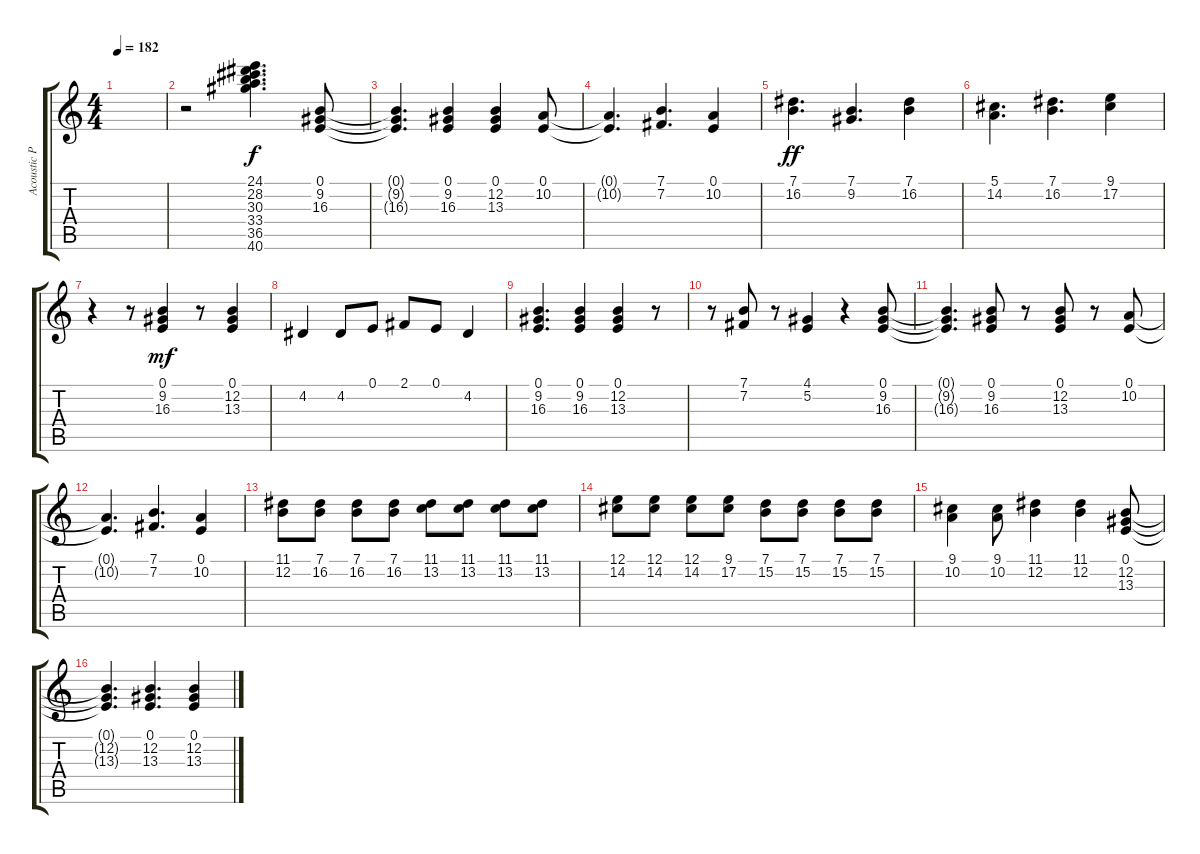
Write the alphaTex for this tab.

\track ("Acoustic Piano" "Acoustic P") {instrument acousticgrandpiano}
\staff {score tabs}
\tuning (E4 B3 G3 D3 A2 E2) {hide}
\ts (4 4)
\tempo 182
\clef g2
\ks c
|
r.2 (24.1 28.2 30.3 33.4 36.5 40.6).4{d} (0.1 9.2 16.3).8 |
(0.1{t} 9.2{t} 16.3{t}).4{d} (0.1 9.2 16.3).4 (0.1 12.2 13.3).4 (0.1 10.2).8 |
(0.1{t} 10.2{t}).4{d} (7.1 7.2).4{d} (0.1 10.2).4 |
(7.1 16.2).4{d dy ff} (7.1 9.2).4{d} (7.1 16.2).4 |
(5.1 14.2).4{d} (7.1 16.2).4{d} (9.1 17.2).4 |
r.4 r.8 (0.1 9.2 16.3).4{dy mf} r.8 (0.1 12.2 13.3).4 |
4.2.4 4.2.8 0.1.8 2.1.8 0.1.8 4.2.4 |
(0.1 9.2 16.3).4{d} (0.1 9.2 16.3).4 (0.1 12.2 13.3).4 r.8 |
r.8 (7.1 7.2).8 r.8 (4.1 5.2).4 r.4 (0.1 9.2 16.3).8 |
(0.1{t} 9.2{t} 16.3{t}).4{d} (0.1 9.2 16.3).8 r.8 (0.1 12.2 13.3).8 r.8 (0.1 10.2).8 |
(0.1{t} 10.2{t}).4{d} (7.1 7.2).4{d} (0.1 10.2).4 |
(11.1 12.2).8 (7.1 16.2).8 (7.1 16.2).8 (7.1 16.2).8 (11.1 13.2).8 (11.1 13.2).8 (11.1 13.2).8 (11.1 13.2).8 |
(12.1 14.2).8 (12.1 14.2).8 (12.1 14.2).8 (9.1 17.2).8 (7.1 15.2).8 (7.1 15.2).8 (7.1 15.2).8 (7.1 15.2).8 |
(9.1 10.2).4 (9.1 10.2).8 (11.1 12.2).4 (11.1 12.2).4 (0.1 12.2 13.3).8 |
(0.1{t} 12.2{t} 13.3{t}).4{d} (0.1 12.2 13.3).4{d} (0.1 12.2 13.3).4
